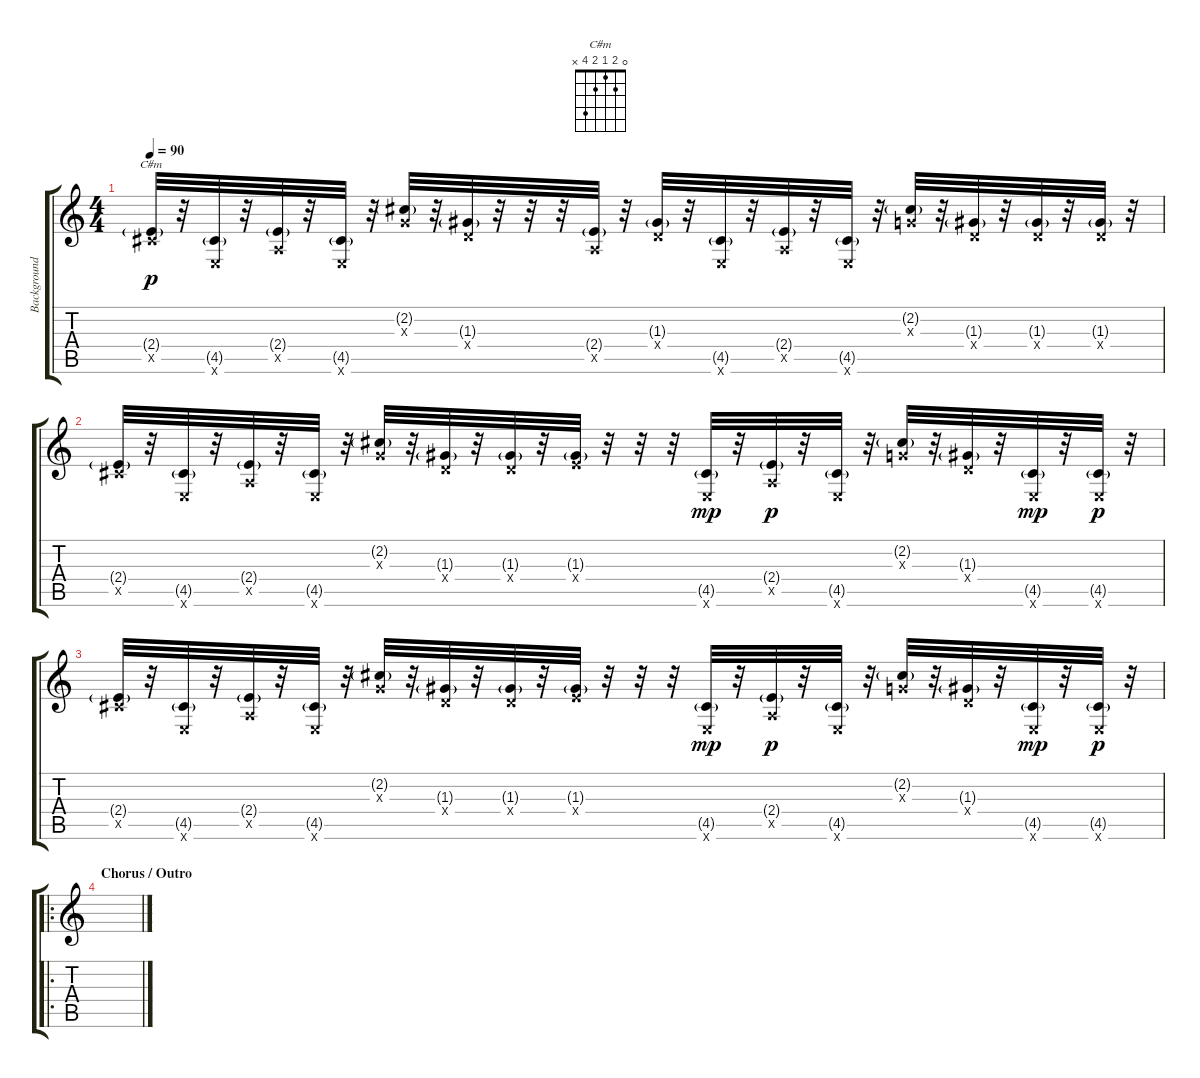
\track ("Background Picking" "Background") {instrument guitarharmonics}
\staff {score tabs}
\tuning (E4 B3 G3 D3 A2 E2) {hide}
\chord ("C#m" 0 2 1 2 4 x)
\ts (4 4)
\tempo 90
\clef g2
\ks c
(2.4{g} 4.5{x}).32{ch "C#m" dy p} r.32 (4.5{g} 0.6{x}).32 r.32 (2.4{g} 0.5{x}).32 r.32 (4.5{g} 0.6{x}).32 r.32 (2.2{g} 0.3{x}).32 r.32 (1.3{g} 0.4{x}).32 r.32 r.32 r.32 (2.4{g} 0.5{x}).32 r.32 (1.3{g} 0.4{x}).32 r.32 (4.5{g} 0.6{x}).32 r.32 (2.4{g} 0.5{x}).32 r.32 (4.5{g} 0.6{x}).32 r.32 (2.2{g} 0.3{x}).32 r.32 (1.3{g} 0.4{x}).32 r.32 (1.3{g} 0.4{x}).32 r.32 (1.3{g} 0.4{x}).32 r.32 |
(2.4{g} 4.5{x}).32 r.32 (4.5{g} 0.6{x}).32 r.32 (2.4{g} 0.5{x}).32 r.32 (4.5{g} 0.6{x}).32 r.32 (2.2{g} 0.3{x}).32 r.32 (1.3{g} 0.4{x}).32 r.32 (1.3{g} 0.4{x}).32 r.32 (1.3{g} 2.4{x}).32 r.32 r.32 r.32 (4.5{g} 0.6{x}).32{dy mp} r.32 (2.4{g} 0.5{x}).32{dy p} r.32 (4.5{g} 0.6{x}).32 r.32 (2.2{g} 0.3{x}).32 r.32 (1.3{g} 0.4{x}).32 r.32 (4.5{g} 0.6{x}).32{dy mp} r.32 (4.5{g} 0.6{x}).32{dy p} r.32 |
(2.4{g} 4.5{x}).32{volume 10} r.32 (4.5{g} 0.6{x}).32 r.32 (2.4{g} 0.5{x}).32 r.32 (4.5{g} 0.6{x}).32 r.32 (2.2{g} 0.3{x}).32 r.32 (1.3{g} 0.4{x}).32 r.32 (1.3{g} 0.4{x}).32 r.32 (1.3{g} 2.4{x}).32 r.32 r.32 r.32 (4.5{g} 0.6{x}).32{dy mp} r.32 (2.4{g} 0.5{x}).32{dy p} r.32 (4.5{g} 0.6{x}).32 r.32 (2.2{g} 0.3{x}).32 r.32 (1.3{g} 0.4{x}).32 r.32 (4.5{g} 0.6{x}).32{dy mp} r.32 (4.5{g} 0.6{x}).32{dy p} r.32 |
\ro
\section ("" "Chorus / Outro")
